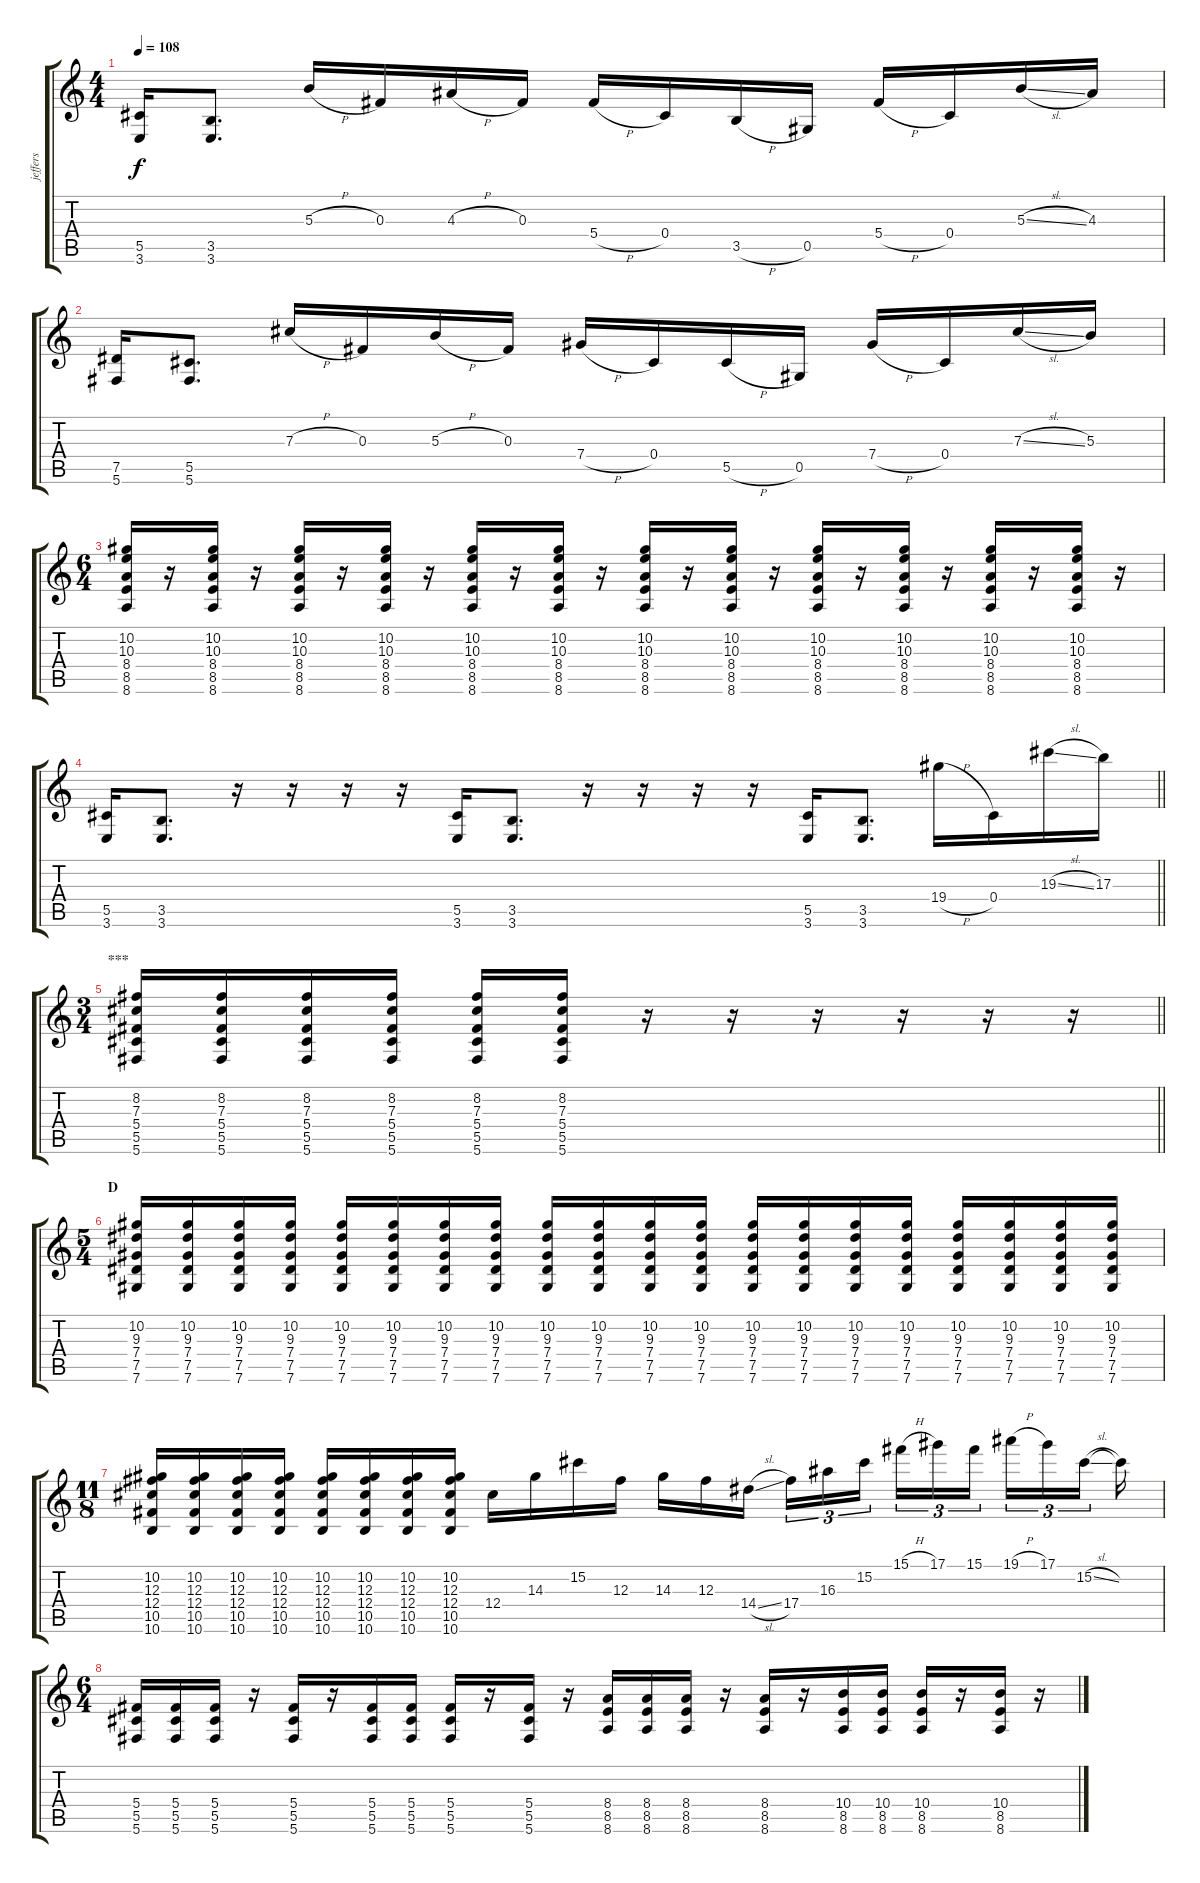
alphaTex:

\track ("jeffers" "jeffers") {instrument distortionguitar}
\staff {score tabs}
\tuning (Eb4 Bb3 Gb3 Db3 Ab2 Db2) {hide}
\ts (4 4)
\tempo 108
\clef g2
\ks c
(5.5 3.6).16{dy f} (3.5 3.6).8{d} 5.3{h}.16 0.3.16 4.3{h}.16 0.3.16 5.4{h}.16 0.4.16 3.5{h}.16 0.5.16 5.4{h}.16 0.4.16 5.3{sl}.16 4.3.16 |
(7.5 5.6).16 (5.5 5.6).8{d} 7.3{h}.16 0.3.16 5.3{h}.16 0.3.16 7.4{h}.16 0.4.16 5.5{h}.16 0.5.16 7.4{h}.16 0.4.16 7.3{sl}.16 5.3.16 |
\ts (6 4)
(10.2 10.3 8.4 8.5 8.6).16 r.16 (10.2 10.3 8.4 8.5 8.6).16 r.16 (10.2 10.3 8.4 8.5 8.6).16 r.16 (10.2 10.3 8.4 8.5 8.6).16 r.16 (10.2 10.3 8.4 8.5 8.6).16 r.16 (10.2 10.3 8.4 8.5 8.6).16 r.16 (10.2 10.3 8.4 8.5 8.6).16 r.16 (10.2 10.3 8.4 8.5 8.6).16 r.16 (10.2 10.3 8.4 8.5 8.6).16 r.16 (10.2 10.3 8.4 8.5 8.6).16 r.16 (10.2 10.3 8.4 8.5 8.6).16 r.16 (10.2 10.3 8.4 8.5 8.6).16 r.16 |
\barLineRight lightlight
(5.5 3.6).16 (3.5 3.6).8{d} r.16 r.16 r.16 r.16 (5.5 3.6).16 (3.5 3.6).8{d} r.16 r.16 r.16 r.16 (5.5 3.6).16 (3.5 3.6).8{d} 19.4{h}.16 0.4.16 19.3{sl}.16 17.3.16 |
\ts (3 4)
\section ("" "***")
\barLineRight lightlight
(8.2 7.3 5.4 5.5 5.6).16 (8.2 7.3 5.4 5.5 5.6).16 (8.2 7.3 5.4 5.5 5.6).16 (8.2 7.3 5.4 5.5 5.6).16 (8.2 7.3 5.4 5.5 5.6).16 (8.2 7.3 5.4 5.5 5.6).16 r.16 r.16 r.16 r.16 r.16 r.16 |
\ts (5 4)
\section ("" "D")
(10.2 9.3 7.4 7.5 7.6).16 (10.2 9.3 7.4 7.5 7.6).16 (10.2 9.3 7.4 7.5 7.6).16 (10.2 9.3 7.4 7.5 7.6).16 (10.2 9.3 7.4 7.5 7.6).16 (10.2 9.3 7.4 7.5 7.6).16 (10.2 9.3 7.4 7.5 7.6).16 (10.2 9.3 7.4 7.5 7.6).16 (10.2 9.3 7.4 7.5 7.6).16 (10.2 9.3 7.4 7.5 7.6).16 (10.2 9.3 7.4 7.5 7.6).16 (10.2 9.3 7.4 7.5 7.6).16 (10.2 9.3 7.4 7.5 7.6).16 (10.2 9.3 7.4 7.5 7.6).16 (10.2 9.3 7.4 7.5 7.6).16 (10.2 9.3 7.4 7.5 7.6).16 (10.2 9.3 7.4 7.5 7.6).16 (10.2 9.3 7.4 7.5 7.6).16 (10.2 9.3 7.4 7.5 7.6).16 (10.2 9.3 7.4 7.5 7.6).16 |
\ts (11 8)
(10.2 12.3 12.4 10.5 10.6).16 (10.2 12.3 12.4 10.5 10.6).16 (10.2 12.3 12.4 10.5 10.6).16 (10.2 12.3 12.4 10.5 10.6).16 (10.2 12.3 12.4 10.5 10.6).16 (10.2 12.3 12.4 10.5 10.6).16 (10.2 12.3 12.4 10.5 10.6).16 (10.2 12.3 12.4 10.5 10.6).16 12.4.16 14.3.16 15.2.16 12.3.16 14.3.16 12.3.16 14.4{sl}.16{beam splitsecondary} 17.4.16{tu (3 2)} 16.3.16{tu (3 2)} 15.2.16{tu (3 2) beam splitsecondary} 15.1{h}.16{tu (3 2)} 17.1.16{tu (3 2)} 15.1.16{tu (3 2) beam splitsecondary} 19.1{h}.16{tu (3 2)} 17.1.16{tu (3 2)} 15.2{sl}.16{tu (3 2)} 15.2{t}.16 |
\ts (6 4)
(5.4 5.5 5.6).16 (5.4 5.5 5.6).16 (5.4 5.5 5.6).16 r.16 (5.4 5.5 5.6).16 r.16 (5.4 5.5 5.6).16 (5.4 5.5 5.6).16 (5.4 5.5 5.6).16 r.16 (5.4 5.5 5.6).16 r.16 (8.4 8.5 8.6).16 (8.4 8.5 8.6).16 (8.4 8.5 8.6).16 r.16 (8.4 8.5 8.6).16 r.16 (10.4 8.5 8.6).16 (10.4 8.5 8.6).16 (10.4 8.5 8.6).16 r.16 (10.4 8.5 8.6).16 r.16
